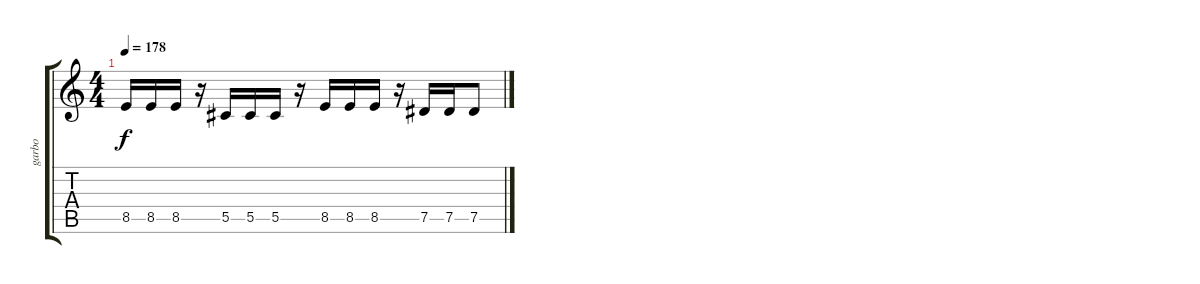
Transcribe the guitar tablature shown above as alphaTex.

\track ("garbo" "garbo") {instrument overdrivenguitar}
\staff {score tabs}
\tuning (Eb4 Bb3 Gb3 Db3 Ab2 Eb2) {hide}
\ts (4 4)
\tempo 178
\clef g2
\ks c
8.5.16{dy f} 8.5.16 8.5.16 r.16 5.5.16 5.5.16 5.5.16 r.16 8.5.16 8.5.16 8.5.16 r.16 7.5.16 7.5.16 7.5.8
